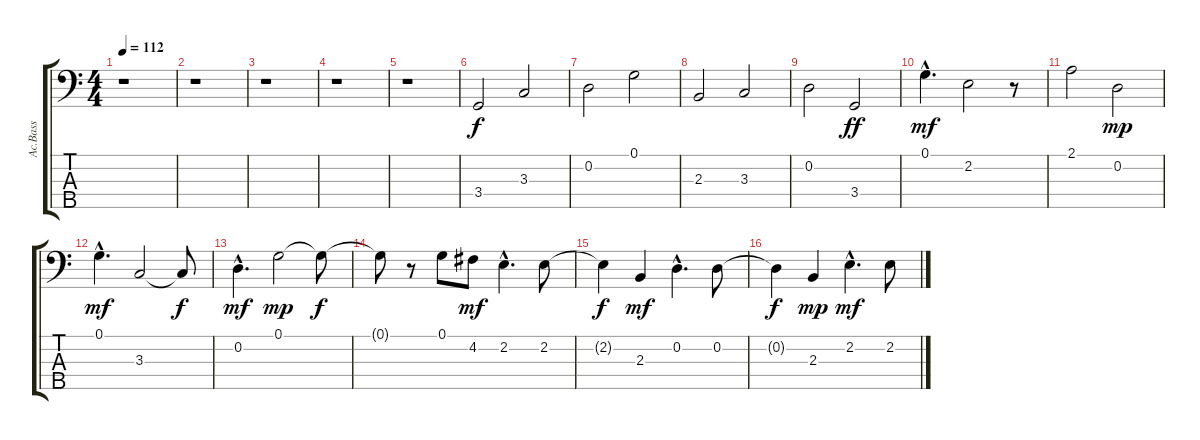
\track ("Ac.Bass" "Ac.Bass") {instrument acousticbass}
\staff {score tabs}
\tuning (G2 D2 A1 E1 B0) {hide}
\ts (4 4)
\tempo 112
\clef f4
\ks c
r.1{dy f instrument acousticbass} |
r.1 |
r.1 |
r.1 |
r.1 |
3.4.2 3.3.2 |
0.2.2 0.1.2 |
2.3.2 3.3.2 |
0.2.2 3.4.2{dy ff} |
0.1{hac}.4{d dy mf} 2.2.2 r.8 |
2.1.2 0.2.2{dy mp} |
0.1{hac}.4{d dy mf} 3.3.2 3.3{t}.8{dy f} |
0.2{hac}.4{d dy mf} 0.1.2{dy mp} 0.1{t}.8{dy f} |
0.1{t}.8 r.8 0.1.8 4.2.8{dy mf} 2.2{hac}.4{d} 2.2.8 |
2.2{t}.4{dy f} 2.3.4{dy mf} 0.2{hac}.4{d} 0.2.8 |
0.2{t}.4{dy f} 2.3.4{dy mp} 2.2{hac}.4{d dy mf} 2.2.8
